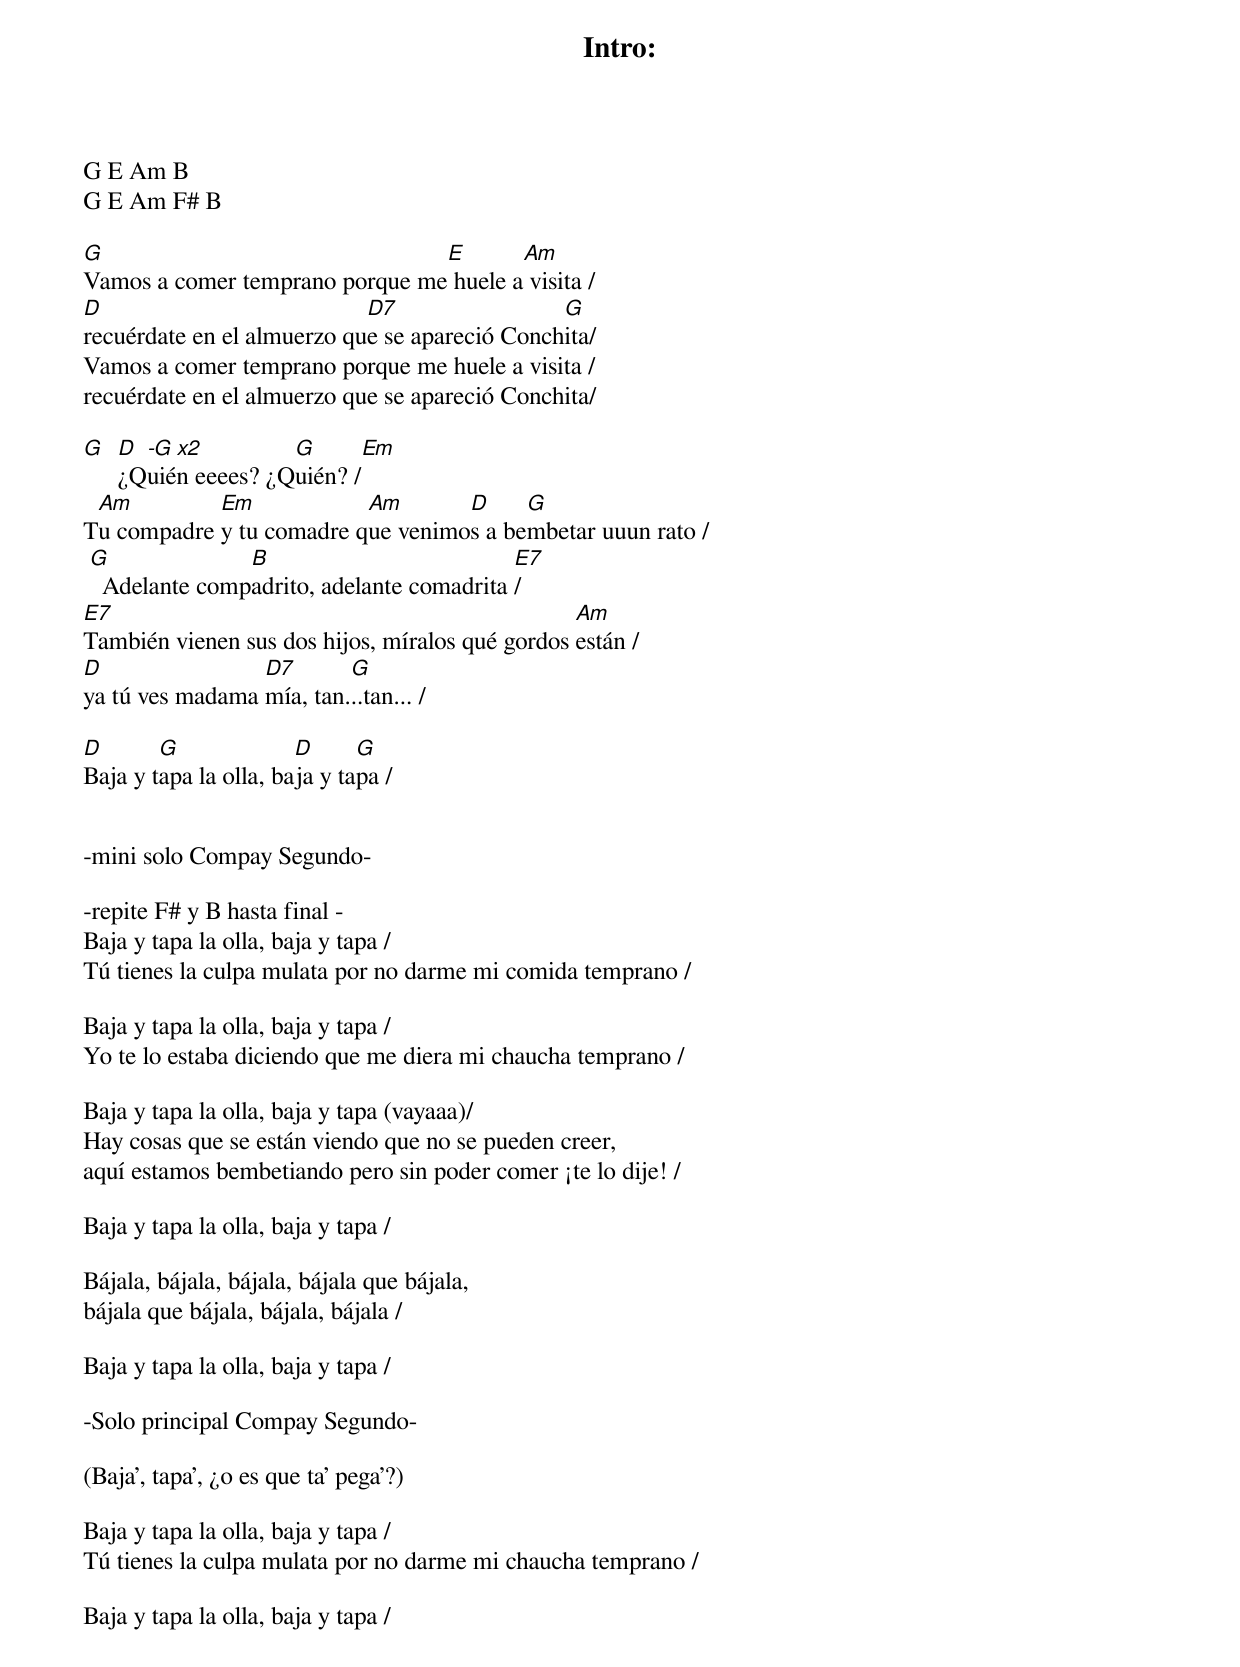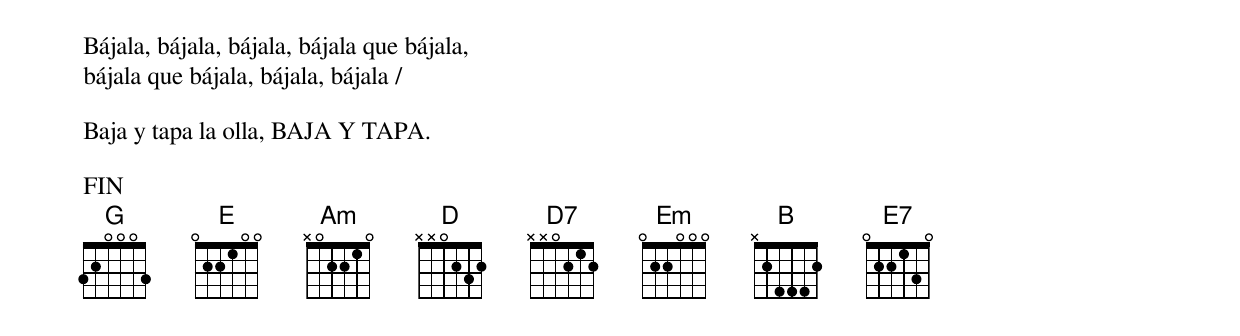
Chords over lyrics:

Intro:
G E Am B
G E Am F# B

G                               E       Am
Vamos a comer temprano porque me huele a visita /
D                           D7                 G
recuérdate en el almuerzo que se apareció Conchita/
Vamos a comer temprano porque me huele a visita /
recuérdate en el almuerzo que se apareció Conchita/

G D -G x2         G      Em
  ¿Quién eeees? ¿Quién? /
 Am         Em            Am       D     G
Tu compadre y tu comadre que venimos a bembetar uuun rato /
 G              B                          E7
   Adelante compadrito, adelante comadrita /
E7                                               Am
También vienen sus dos hijos, míralos qué gordos están /
D                D7       G
ya tú ves madama mía, tan...tan... /

D       G              D      G
Baja y tapa la olla, baja y tapa /


-mini solo Compay Segundo-

-repite F# y B hasta final -
Baja y tapa la olla, baja y tapa /
Tú tienes la culpa mulata por no darme mi comida temprano /

Baja y tapa la olla, baja y tapa /
Yo te lo estaba diciendo que me diera mi chaucha temprano /

Baja y tapa la olla, baja y tapa (vayaaa)/
Hay cosas que se están viendo que no se pueden creer,
aquí estamos bembetiando pero sin poder comer ¡te lo dije! /

Baja y tapa la olla, baja y tapa /

Bájala, bájala, bájala, bájala que bájala,
bájala que bájala, bájala, bájala /

Baja y tapa la olla, baja y tapa /

-Solo principal Compay Segundo-

(Baja', tapa', ¿o es que ta' pega'?)

Baja y tapa la olla, baja y tapa /
Tú tienes la culpa mulata por no darme mi chaucha temprano /

Baja y tapa la olla, baja y tapa /

Bájala, bájala, bájala, bájala que bájala,
bájala que bájala, bájala, bájala /

Baja y tapa la olla, BAJA Y TAPA.

FIN
